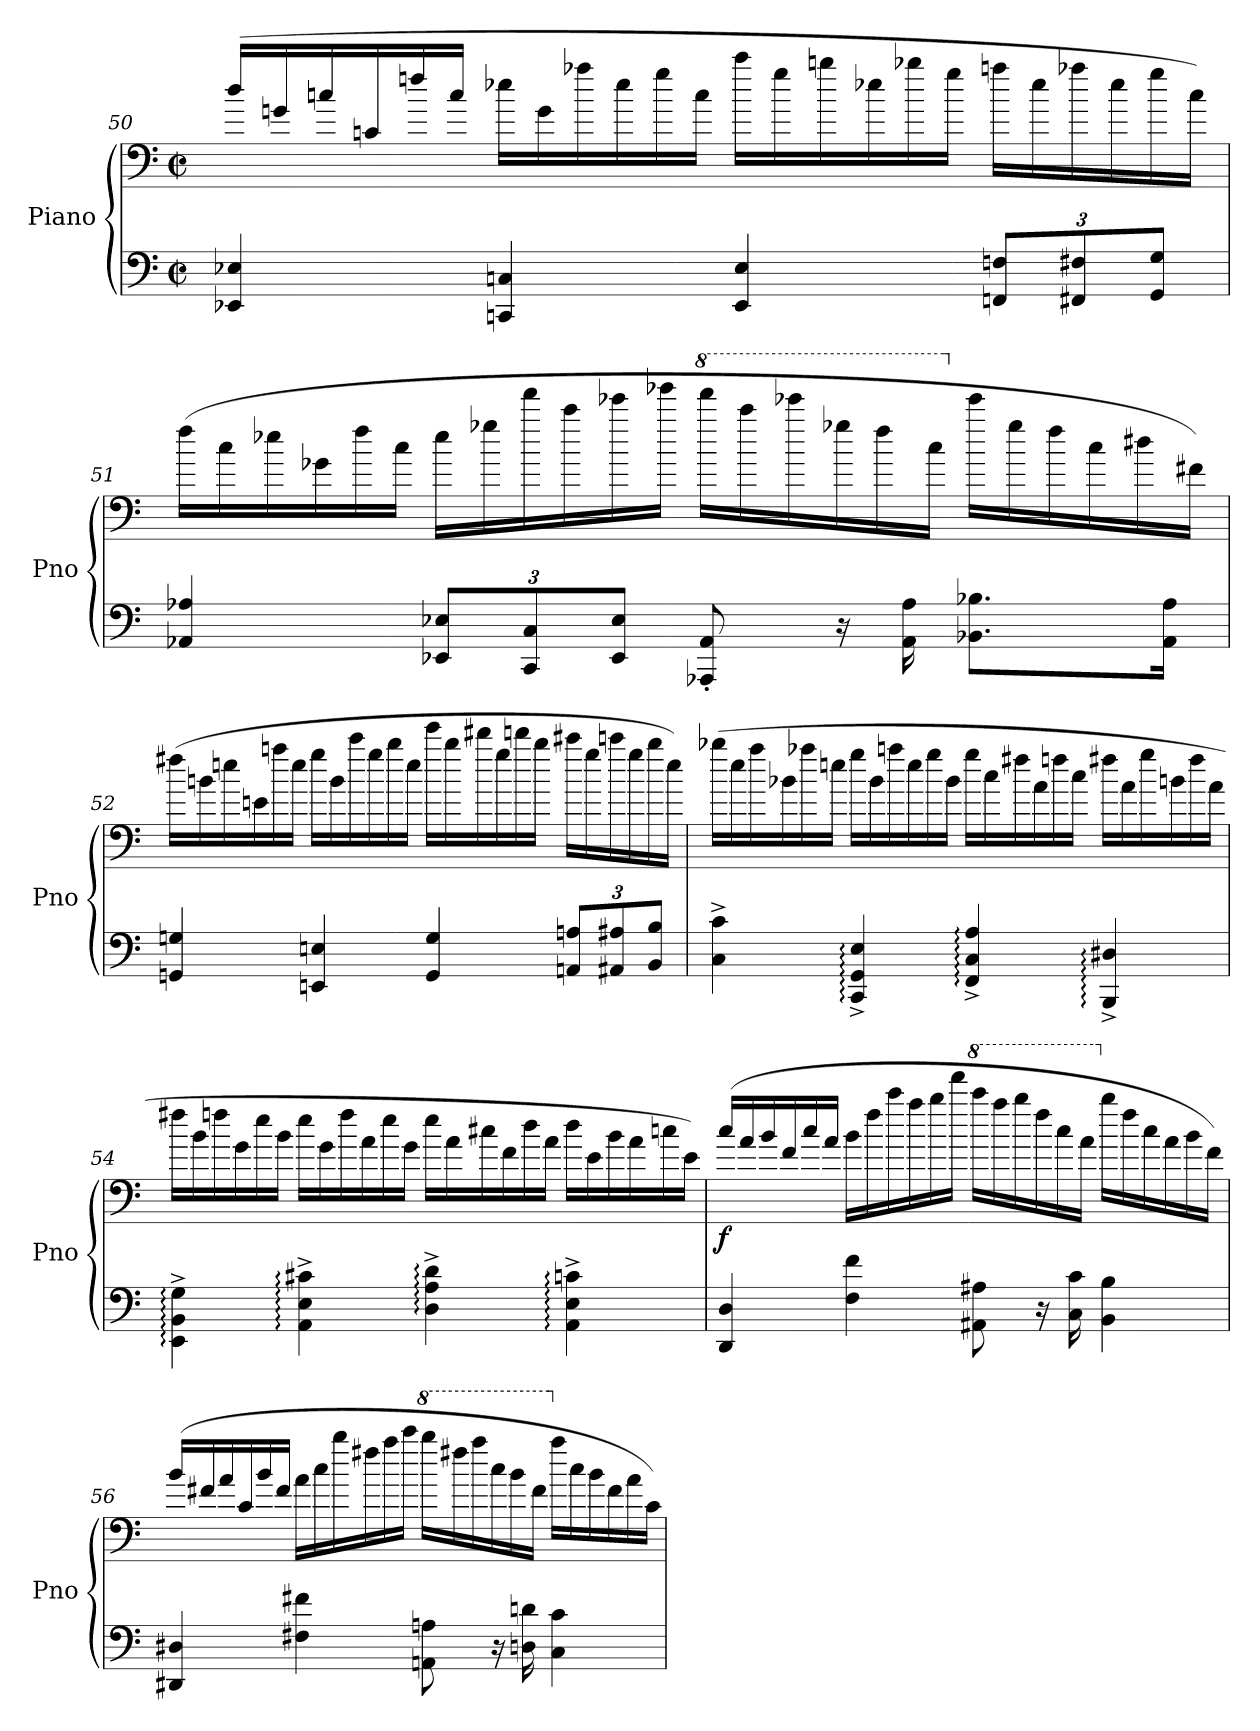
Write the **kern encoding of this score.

**kern	**kern	**dynam
*part1	*part1	*part1
*staff2	*staff1	*staff1/2
*I"Piano	*	*
*I'Pno	*	*
!!LO:LB:g=z
*clefF4	*clefF4	*
*k[]	*k[]	*
*M4/4	*M4/4	*
*met(c|)	*met(c|)	*
*	*Xtuplet	*
=50	=50	=50
4EE-X/ 4E-X/	(24dd/LL	.
.	24gn/	.
.	24ccn/	.
.	24cn/	.
.	24ffn/	.
.	24cc/JJ	.
4CCn/ 4Cn/	24ee-X\LL	.
.	24g\	.
.	24aa-X\	.
.	24ee-\	.
.	24gg\	.
.	24cc\JJ	.
4EE-/ 4E-/	24ccc\LL	.
.	24gg\	.
.	24bbn\	.
.	24ee-X\	.
.	24bb-X\	.
.	24gg\JJ	.
*Xbrackettup	*	*
12FFn/ 12Fn/L	24aan\LL	.
.	24ee-\	.
12FF#X/ 12F#X/	24aa-X\	.
.	24ee-\	.
12GG/ 12G/J	24gg\	.
.	24cc\JJ)	.
!!LO:LB:g=z
=51	=51	=51
4AA-X/ 4A-X/	(24ff\LL	.
.	24cc\	.
.	24ee-X\	.
.	24g-X\	.
.	24ff\	.
.	24cc\JJ	.
12EE-X/ 12E-X/L	24ee-\LL	.
.	24gg-X\	.
12CC/ 12C/	24fff\	.
.	24ccc\	.
12EE-/ 12E-/J	24eee-X\	.
.	24ggg-X\JJ	.
*	*8va	*
8AAA-X/' 8AA-/'	24ffff\LL	.
.	24cccc\	.
.	24eeee-X\	.
16r	24ggg-X\	.
.	24fff\	.
16AA-\ 16A-\	.	.
.	24ccc\JJ	.
*	*X8va	*
8.BB-X\ 8.B-X\L	24eee-\LL	.
.	24gg-\	.
.	24ff\	.
.	24cc\	.
.	24dd#X\	.
16AA-\ 16A-\Jk	.	.
.	24f#X\JJ)	.
!!LO:LB:g=z
=52	=52	=52
4GGn/ 4Gn/	(24ff#X\LL	.
.	24bn\	.
.	24een\	.
.	24en\	.
.	24aan\	.
.	24ee\JJ	.
4EEn/ 4En/	24gg\LL	.
.	24b\	.
.	24ccc\	.
.	24gg\	.
.	24bb\	.
.	24ee\JJ	.
4GG/ 4G/	24eee\LL	.
.	24bb\	.
.	24ddd#X\	.
.	24gg\	.
.	24dddn\	.
.	24bb\JJ	.
12AAn/ 12An/L	24ccc#X\LL	.
.	24gg\	.
12AA#X/ 12A#X/	24cccn\	.
.	24gg\	.
12BB/ 12B/J	24bb\	.
.	24ee\JJ)	.
!!LO:PB:g=z
=53	=53	=53
4C\^ 4c\^	(24bb-X\LL	.
.	24ee\	.
.	24aa\	.
.	24b-X\	.
.	24aa-X\	.
.	24een\JJ	.
4CC/:^ 4GG/:^ 4E/:^	24gg\LL	.
.	24b-\	.
.	24aan\	.
.	24ee\	.
.	24gg\	.
.	24b-\JJ	.
4FF/:^ 4C/:^ 4A/:^	24gg\LL	.
.	24cc\	.
.	24ff#X\	.
.	24a\	.
.	24ffn\	.
.	24cc\JJ	.
4BBB/:^ 4D#X/:^	24ff#X\LL	.
.	24a\	.
.	24gg\	.
.	24bn\	.
.	24ff#\	.
.	24a\JJ	.
=54	=54	=54
4EE\:^ 4BB\:^ 4G\:^	24ff#X\LL	.
.	24b\	.
.	24ffn\	.
.	24g\	.
.	24ee\	.
.	24b\JJ	.
4AA\:^ 4E\:^ 4c#X\:^	24ee\LL	.
.	24g\	.
.	24ff\	.
.	24a\	.
.	24ee\	.
.	24g\JJ	.
4D\:^ 4A\:^ 4d\:^	24ee\LL	.
.	24a\	.
.	24cc#X\	.
.	24f\	.
.	24dd\	.
.	24a\JJ	.
4AA\:^ 4E\:^ 4cn\:^	24dd\LL	.
.	24e\	.
.	24b\	.
.	24a\	.
.	24ccn\	.
.	24e\JJ)	.
!!LO:LB:g=z
=55	=55	=55
*^	*	*
!	!	!	!LO:DY:b
4DD/ 4D/	2ryy	(24cc/LL	f
.	.	24a/	.
.	.	24b/	.
.	.	24f/	.
.	.	24cc/	.
.	.	24a/JJ	.
4F\ 4f\	.	24b\LL	.
.	.	24ff\	.
.	.	24ccc\	.
.	.	24aa\	.
.	.	24bb\	.
.	.	24fff\JJ	.
*	*	*8va	*
8ryy	8AA#X\ 8A#X\	24cccc\LL	.
.	.	24aaa\	.
.	.	24bbb\	.
16r	16ryy	24fff\	.
.	.	24ccc\	.
16ryy	16C\ 16c\	.	.
.	.	24aa\JJ	.
*	*	*X8va	*
4BB\ 4B\	4ryy	24bb\LL	.
.	.	24ff\	.
.	.	24cc\	.
.	.	24a\	.
.	.	24b\	.
.	.	24f\JJ)	.
=56	=56	=56	=56
4DD#X/ 4D#X/	2ryy	(24b/LL	.
.	.	24f#X/	.
.	.	24a/	.
.	.	24c/	.
.	.	24b/	.
.	.	24f#/JJ	.
4F#X\ 4f#X\	.	24a\LL	.
.	.	24cc\	.
.	.	24bb\	.
.	.	24ff#X\	.
.	.	24aa\	.
.	.	24ccc\JJ	.
*	*	*8va	*
8ryy	8AAn\ 8An\	24bbb\LL	.
.	.	24fff#X\	.
.	.	24aaa\	.
16r	16ryy	24ccc\	.
.	.	24bb\	.
16ryy	16Dn\ 16dn\	.	.
.	.	24ff#\JJ	.
*	*	*X8va	*
4C\ 4c\	4ryy	24aa\LL	.
.	.	24cc\	.
.	.	24b\	.
.	.	24f#\	.
.	.	24a\	.
.	.	24c\JJ)	.
*v	*v	*	*
=	=	=
*-	*-	*-
